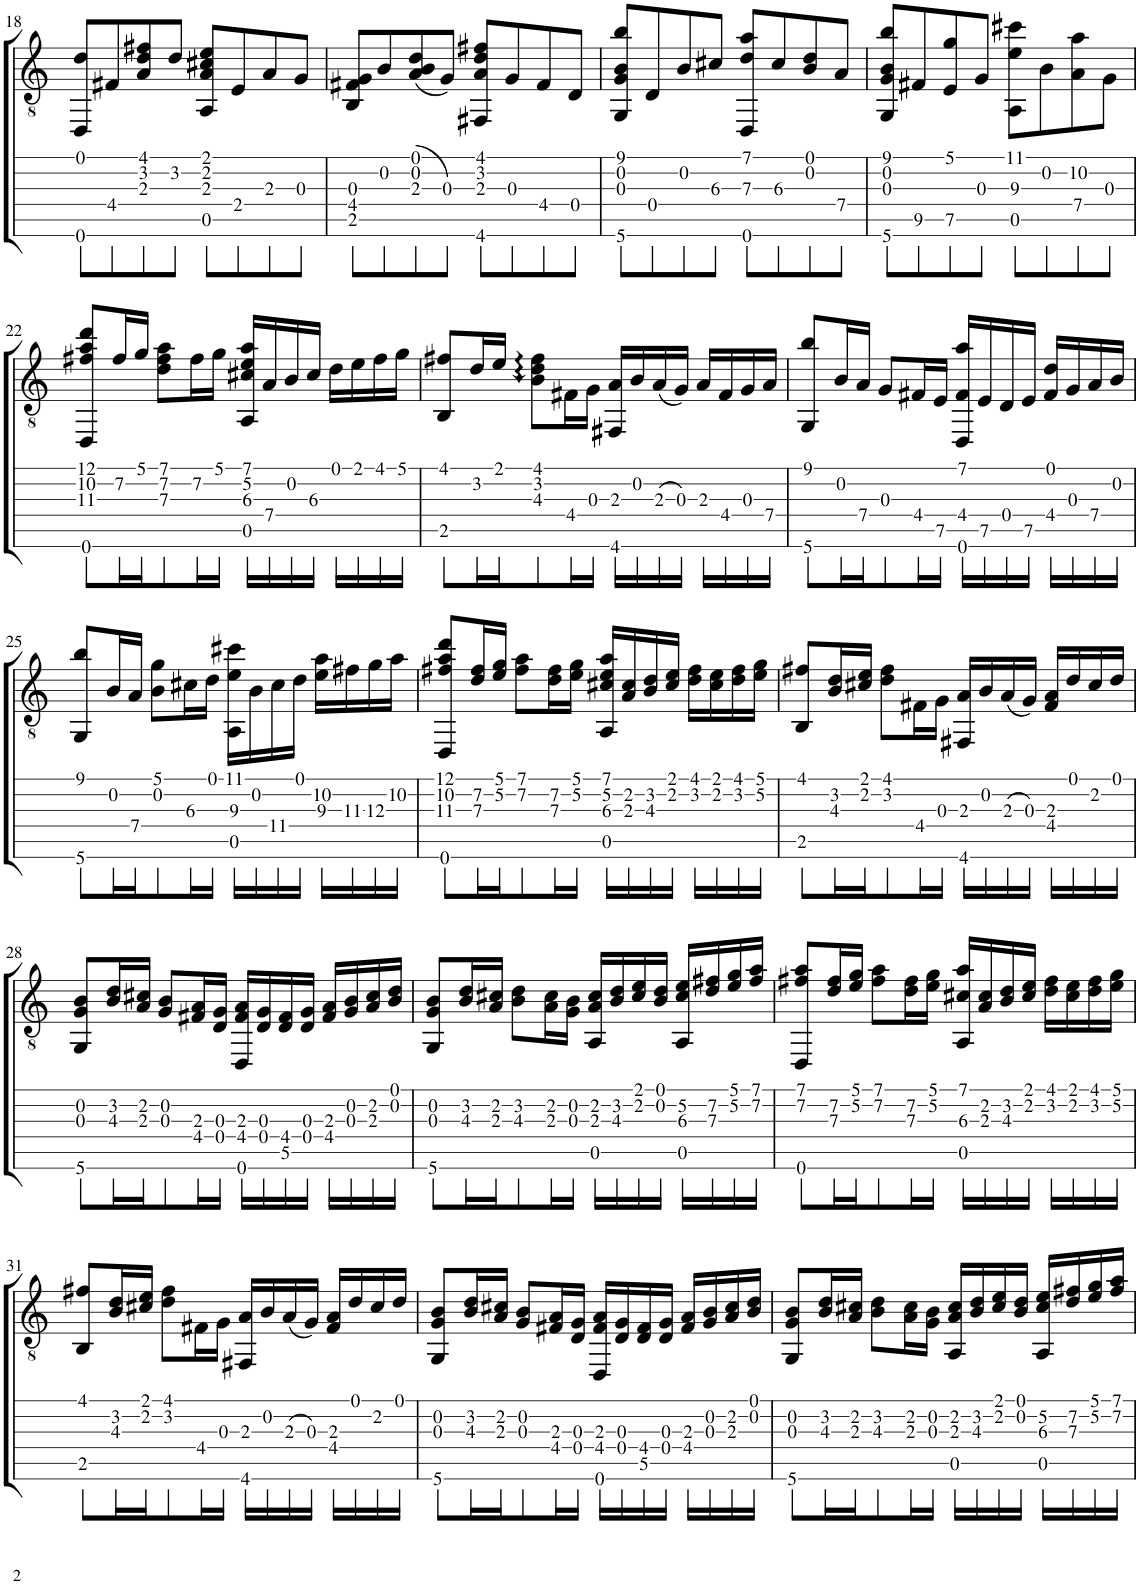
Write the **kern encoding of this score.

**kern	**kern
*part1	*part1
*staff2	*staff1
*I"Guitar	*
!!LO:PB:g=z
*	*clefGv2
*k[]	*k[]
*M4/4	*M4/4
=18	=18
8DD\ 8d\L	8DD/ 8d/L
8F#\	8F#X/
8A\ 8d\ 8f#\	8A/ 8d/ 8f#X/
8d\J	8d/J
8AA\ 8A\ 8c#\ 8e\L	8AA/ 8A/ 8c#X/ 8e/L
8E\	8E/
8A\	8A/
8G\J	8G/J
=19	=19
8BB\ 8F#\ 8G\L	8BB/ 8F#X/ 8G/L
8B\	8B/
8A\ 8B\ 8d\	(8A/ 8B/ 8d/
8G\J	8G/J)
8FF#\ 8A\ 8d\ 8f#\L	8FF#X/ 8A/ 8d/ 8f#X/L
8G\	8G/
8F#\	8F#/
8D\J	8D/J
=20	=20
8GG\ 8G\ 8B\ 8b\L	8GG/ 8G/ 8B/ 8b/L
8D\	8D/
8B\	8B/
8c#\J	8c#X/J
8DD\ 8d\ 8a\L	8DD/ 8d/ 8a/L
8c#\	8c#/
8B\ 8d\	8B/ 8d/
8A\J	8A/J
=21	=21
8GG\ 8G\ 8B\ 8b\L	8GG/ 8G/ 8B/ 8b/L
8F#\	8F#X/
8E\ 8g\	8E/ 8g/
8G\J	8G/J
8AA\ 8e\ 8cc#\L	8AA\ 8e\ 8cc#X\L
8B\	8B\
8A\ 8a\	8A\ 8a\
8G\J	8G\J
!!LO:LB:g=z
=22	=22
8DD\ 8f#\ 8a\ 8dd\L	8DD/ 8f#X/ 8a/ 8dd/L
16f#\L	16f#/L
16g\J	16g/JJ
8d\ 8f#\ 8a\	8d\ 8f#\ 8a\L
16f#\L	16f#\L
16g\JJ	16g\JJ
16AA\ 16c#\ 16e\ 16a\LL	16AA/ 16c#X/ 16e/ 16a/LL
16A\	16A/
16B\	16B/
16c#\JJ	16c#/JJ
16d\LL	16d\LL
16e\	16e\
16f#\	16f#\
16g\JJ	16g\JJ
=23	=23
8BB\ 8f#\L	8BB/ 8f#X/L
16d\L	16d/L
16e\J	16e/JJ
8B\ 8d\ 8f#\	8B\: 8d\: 8f#\:L
16F#\L	16F#X\L
16G\JJ	16G\JJ
16FF#\ 16A\LL	16FF#X/ 16A/LL
16B\	16B/
16A\	(16A/
16G\JJ	16G/JJ)
16A\LL	16A/LL
16F#\	16F#/
16G\	16G/
16A\JJ	16A/JJ
=24	=24
8GG\ 8b\L	8GG/ 8b/L
16B\L	16B/L
16A\J	16A/JJ
8G\	8G/L
16F#\L	16F#X/L
16E\JJ	16E/JJ
16DD\ 16F#\ 16a\LL	16DD/ 16F#/ 16a/LL
16E\	16E/
16D\	16D/
16E\JJ	16E/JJ
16F#\ 16d\LL	16F#/ 16d/LL
16G\	16G/
16A\	16A/
16B\JJ	16B/JJ
!!LO:LB:g=z
=25	=25
8GG\ 8b\L	8GG/ 8b/L
16B\L	16B/L
16A\J	16A/JJ
8B\ 8g\	8B\ 8g\L
16c#\L	16c#X\L
16d\JJ	16d\JJ
16AA\ 16e\ 16cc#\LL	16AA\ 16e\ 16cc#X\LL
16B\	16B\
16c#\	16c#\
16d\JJ	16d\JJ
16e\ 16a\LL	16e\ 16a\LL
16f#\	16f#X\
16g\	16g\
16a\JJ	16a\JJ
=26	=26
8DD\ 8f#\ 8a\ 8dd\L	8DD/ 8f#X/ 8a/ 8dd/L
16d\ 16f#\L	16d/ 16f#/L
16e\ 16g\J	16e/ 16g/JJ
8f#\ 8a\	8f#\ 8a\L
16d\ 16f#\L	16d\ 16f#\L
16e\ 16g\JJ	16e\ 16g\JJ
16AA\ 16c#\ 16e\ 16a\LL	16AA/ 16c#X/ 16e/ 16a/LL
16A\ 16c#\	16A/ 16c#/
16B\ 16d\	16B/ 16d/
16c#\ 16e\JJ	16c#/ 16e/JJ
16d\ 16f#\LL	16d\ 16f#\LL
16c#\ 16e\	16c#\ 16e\
16d\ 16f#\	16d\ 16f#\
16e\ 16g\JJ	16e\ 16g\JJ
=27	=27
8BB\ 8f#\L	8BB/ 8f#X/L
16B\ 16d\L	16B/ 16d/L
16c#\ 16e\J	16c#X/ 16e/JJ
8d\ 8f#\	8d\ 8f#\L
16F#\L	16F#X\L
16G\JJ	16G\JJ
16FF#\ 16A\LL	16FF#X/ 16A/LL
16B\	16B/
16A\	(16A/
16G\JJ	16G/JJ)
16F#\ 16A\LL	16F#/ 16A/LL
16d\	16d/
16c#\	16c#/
16d\JJ	16d/JJ
!!LO:LB:g=z
=28	=28
8GG\ 8G\ 8B\L	8GG/ 8G/ 8B/L
16B\ 16d\L	16B/ 16d/L
16A\ 16c#\J	16A/ 16c#X/JJ
8G\ 8B\	8G/ 8B/L
16F#\ 16A\L	16F#X/ 16A/L
16D\ 16G\JJ	16D/ 16G/JJ
16DD\ 16F#\ 16A\LL	16DD/ 16F#/ 16A/LL
16D\ 16G\	16D/ 16G/
16D\ 16F#\	16D/ 16F#/
16D\ 16G\JJ	16D/ 16G/JJ
16F#\ 16A\LL	16F#/ 16A/LL
16G\ 16B\	16G/ 16B/
16A\ 16c#\	16A/ 16c#/
16B\ 16d\JJ	16B/ 16d/JJ
=29	=29
8GG\ 8G\ 8B\L	8GG/ 8G/ 8B/L
16B\ 16d\L	16B/ 16d/L
16A\ 16c#\J	16A/ 16c#X/JJ
8B\ 8d\	8B\ 8d\L
16A\ 16c#\L	16A\ 16c#\L
16G\ 16B\JJ	16G\ 16B\JJ
16AA\ 16A\ 16c#\LL	16AA/ 16A/ 16c#/LL
16B\ 16d\	16B/ 16d/
16c#\ 16e\	16c#/ 16e/
16B\ 16d\JJ	16B/ 16d/JJ
16AA\ 16c#\ 16e\LL	16AA/ 16c#/ 16e/LL
16d\ 16f#\	16d/ 16f#X/
16e\ 16g\	16e/ 16g/
16f#\ 16a\JJ	16f#/ 16a/JJ
=30	=30
8DD\ 8f#\ 8a\L	8DD/ 8f#X/ 8a/L
16d\ 16f#\L	16d/ 16f#/L
16e\ 16g\J	16e/ 16g/JJ
8f#\ 8a\	8f#\ 8a\L
16d\ 16f#\L	16d\ 16f#\L
16e\ 16g\JJ	16e\ 16g\JJ
16AA\ 16c#\ 16a\LL	16AA/ 16c#X/ 16a/LL
16A\ 16c#\	16A/ 16c#/
16B\ 16d\	16B/ 16d/
16c#\ 16e\JJ	16c#/ 16e/JJ
16d\ 16f#\LL	16d\ 16f#\LL
16c#\ 16e\	16c#\ 16e\
16d\ 16f#\	16d\ 16f#\
16e\ 16g\JJ	16e\ 16g\JJ
!!LO:LB:g=z
=31	=31
8BB\ 8f#\L	8BB/ 8f#X/L
16B\ 16d\L	16B/ 16d/L
16c#\ 16e\J	16c#X/ 16e/JJ
8d\ 8f#\	8d\ 8f#\L
16F#\L	16F#X\L
16G\JJ	16G\JJ
16FF#\ 16A\LL	16FF#X/ 16A/LL
16B\	16B/
16A\	(16A/
16G\JJ	16G/JJ)
16F#\ 16A\LL	16F#/ 16A/LL
16d\	16d/
16c#\	16c#/
16d\JJ	16d/JJ
=32	=32
8GG\ 8G\ 8B\L	8GG/ 8G/ 8B/L
16B\ 16d\L	16B/ 16d/L
16A\ 16c#\J	16A/ 16c#X/JJ
8G\ 8B\	8G/ 8B/L
16F#\ 16A\L	16F#X/ 16A/L
16D\ 16G\JJ	16D/ 16G/JJ
16DD\ 16F#\ 16A\LL	16DD/ 16F#/ 16A/LL
16D\ 16G\	16D/ 16G/
16D\ 16F#\	16D/ 16F#/
16D\ 16G\JJ	16D/ 16G/JJ
16F#\ 16A\LL	16F#/ 16A/LL
16G\ 16B\	16G/ 16B/
16A\ 16c#\	16A/ 16c#/
16B\ 16d\JJ	16B/ 16d/JJ
=33	=33
8GG\ 8G\ 8B\L	8GG/ 8G/ 8B/L
16B\ 16d\L	16B/ 16d/L
16A\ 16c#\J	16A/ 16c#X/JJ
8B\ 8d\	8B\ 8d\L
16A\ 16c#\L	16A\ 16c#\L
16G\ 16B\JJ	16G\ 16B\JJ
16AA\ 16A\ 16c#\LL	16AA/ 16A/ 16c#/LL
16B\ 16d\	16B/ 16d/
16c#\ 16e\	16c#/ 16e/
16B\ 16d\JJ	16B/ 16d/JJ
16AA\ 16c#\ 16e\LL	16AA/ 16c#/ 16e/LL
16d\ 16f#\	16d/ 16f#X/
16e\ 16g\	16e/ 16g/
16f#\ 16a\JJ	16f#/ 16a/JJ
=	=
*-	*-
